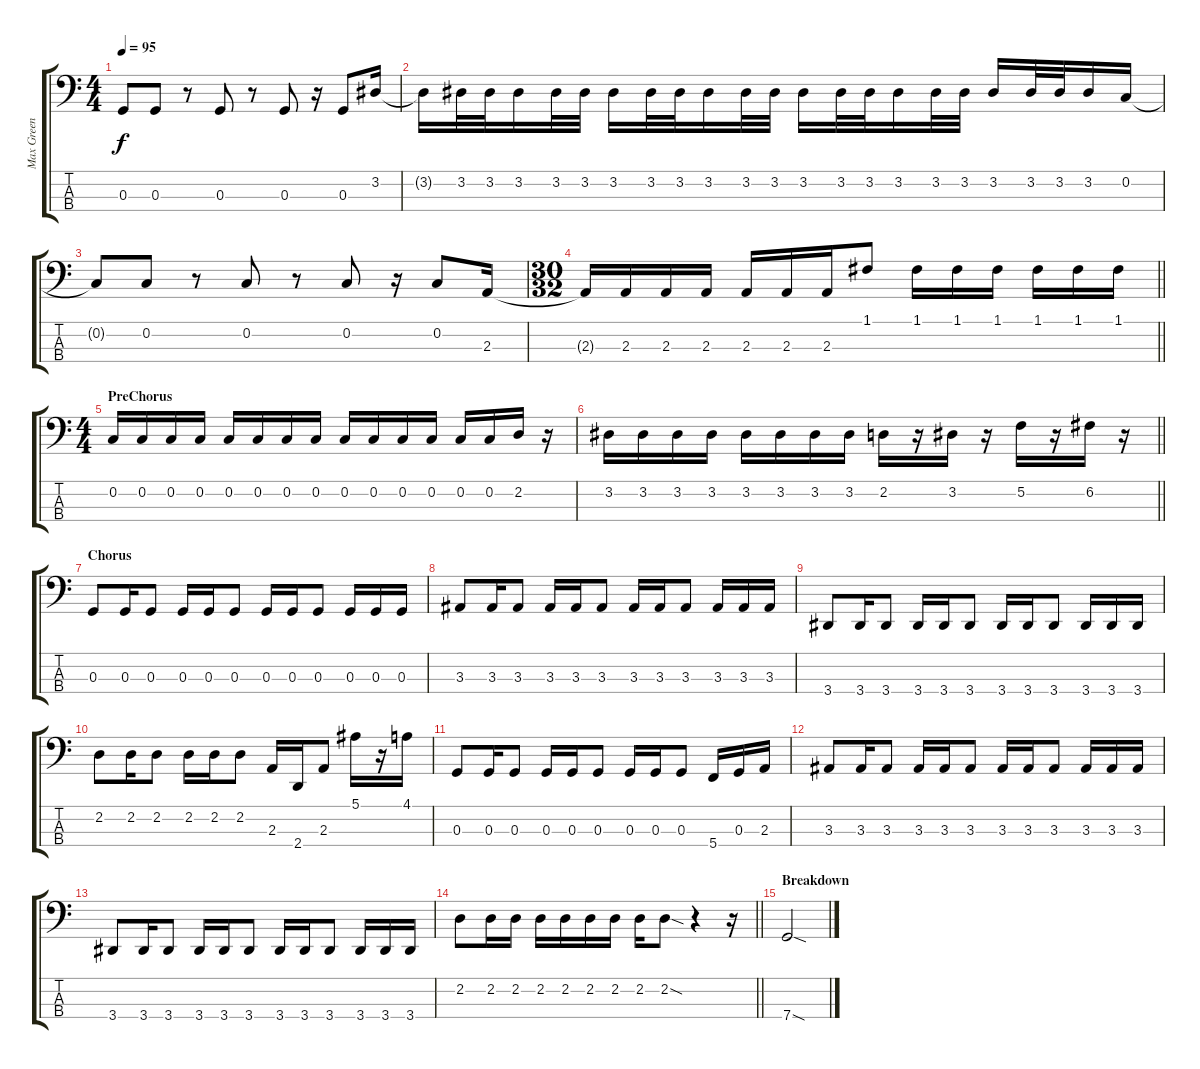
\track ("Max Green (Bass)" "Max Green ") {instrument electricbassfinger}
\staff {score tabs}
\tuning (F2 C2 G1 C1) {hide}
\ts (4 4)
\tempo 95
\clef f4
\ks c
0.3.8{dy f} 0.3.8 r.8 0.3.8 r.8 0.3.8 r.16 0.3.8 3.2.16 |
3.2{t}.16 3.2.32 3.2.32 3.2.16 3.2.32 3.2.32 3.2.16 3.2.32 3.2.32 3.2.16 3.2.32 3.2.32 3.2.16 3.2.32 3.2.32 3.2.16 3.2.32 3.2.32 3.2.16 3.2.32 3.2.32 3.2.16 0.2.16 |
0.2{t}.8 0.2.8 r.8 0.2.8 r.8 0.2.8 r.16 0.2.8 2.3.16 |
\ts (30 32)
\barLineRight lightlight
2.3{t}.16 2.3.16 2.3.16 2.3.16 2.3.16 2.3.16 2.3.16 1.1.8 1.1.16 1.1.16 1.1.16 1.1.16 1.1.16 1.1.16 |
\ts (4 4)
\section ("" "PreChorus")
0.2.16 0.2.16 0.2.16 0.2.16 0.2.16 0.2.16 0.2.16 0.2.16 0.2.16 0.2.16 0.2.16 0.2.16 0.2.16 0.2.16 2.2.16 r.16 |
\barLineRight lightlight
3.2.16 3.2.16 3.2.16 3.2.16 3.2.16 3.2.16 3.2.16 3.2.16 2.2.16 r.16 3.2.16 r.16 5.2.16 r.16 6.2.16 r.16 |
\section ("" "Chorus")
0.3.8 0.3.16 0.3.8 0.3.16 0.3.16 0.3.8 0.3.16 0.3.16 0.3.8 0.3.16 0.3.16 0.3.16 |
3.3.8 3.3.16 3.3.8 3.3.16 3.3.16 3.3.8 3.3.16 3.3.16 3.3.8 3.3.16 3.3.16 3.3.16 |
3.4.8 3.4.16 3.4.8 3.4.16 3.4.16 3.4.8 3.4.16 3.4.16 3.4.8 3.4.16 3.4.16 3.4.16 |
2.2.8 2.2.16 2.2.8 2.2.16 2.2.16 2.2.8 2.3.16 2.4.16 2.3.8 5.1.16 r.16 4.1.16 |
0.3.8 0.3.16 0.3.8 0.3.16 0.3.16 0.3.8 0.3.16 0.3.16 0.3.8 5.4.16 0.3.16 2.3.16 |
3.3.8 3.3.16 3.3.8 3.3.16 3.3.16 3.3.8 3.3.16 3.3.16 3.3.8 3.3.16 3.3.16 3.3.16 |
3.4.8 3.4.16 3.4.8 3.4.16 3.4.16 3.4.8 3.4.16 3.4.16 3.4.8 3.4.16 3.4.16 3.4.16 |
\barLineRight lightlight
2.2.8 2.2.16 2.2.16 2.2.16 2.2.16 2.2.16 2.2.16 2.2.16 2.2{sod}.8 r.4 r.16 |
\section ("" "Breakdown")
7.4{sod}.2
